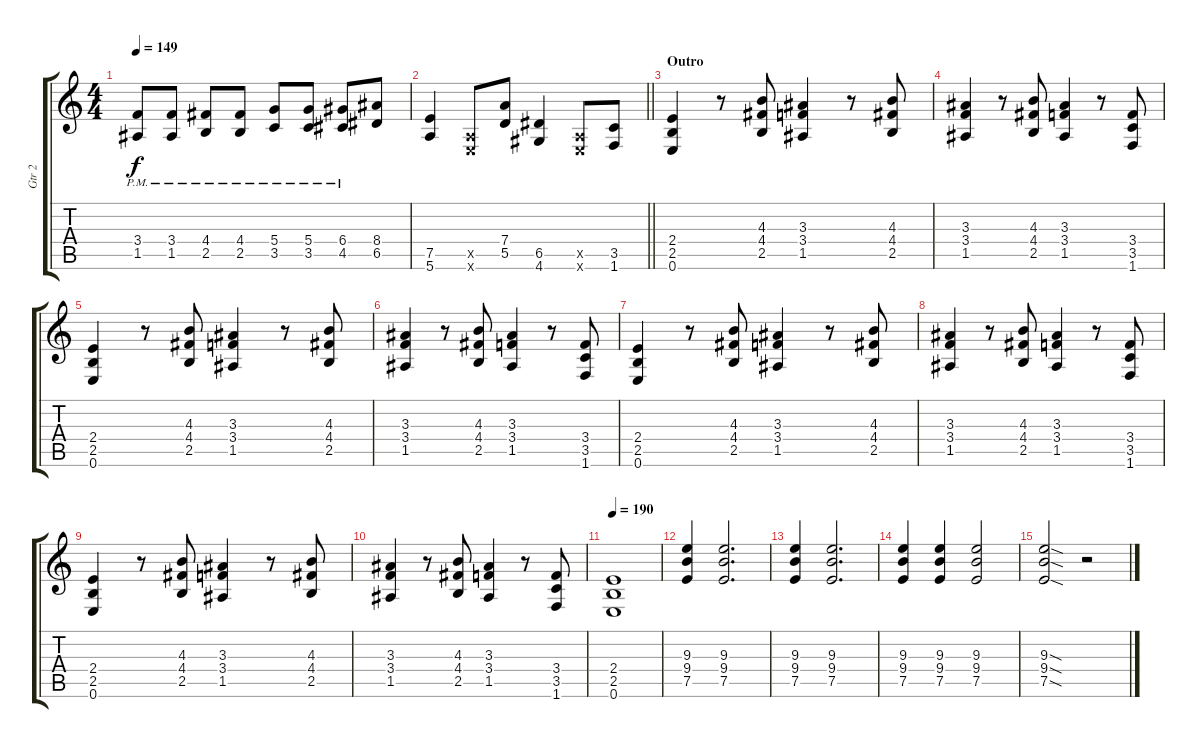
\track ("Gtr 2" "Gtr 2") {instrument distortionguitar}
\staff {score tabs}
\tuning (E4 B3 G3 D3 A2 E2) {hide}
\ts (4 4)
\tempo 149
\clef g2
\ks c
(3.4{pm} 1.5{pm}).8{dy f} (3.4{pm} 1.5{pm}).8 (4.4{pm} 2.5{pm}).8 (4.4{pm} 2.5{pm}).8 (5.4{pm} 3.5{pm}).8 (5.4{pm} 3.5{pm}).8 (6.4{pm} 4.5{pm}).8 (8.4 6.5).8 |
\barLineRight lightlight
(7.5 5.6).4 (0.5{x} 0.6{x}).8 (7.4 5.5).8 (6.5 4.6).4 (0.5{x} 0.6{x}).8 (3.5 1.6).8 |
\section ("" "Outro")
(2.4 2.5 0.6).4 r.8 (4.3 4.4 2.5).8 (3.3 3.4 1.5).4 r.8 (4.3 4.4 2.5).8 |
(3.3 3.4 1.5).4 r.8 (4.3 4.4 2.5).8 (3.3 3.4 1.5).4 r.8 (3.4 3.5 1.6).8 |
(2.4 2.5 0.6).4 r.8 (4.3 4.4 2.5).8 (3.3 3.4 1.5).4 r.8 (4.3 4.4 2.5).8 |
(3.3 3.4 1.5).4 r.8 (4.3 4.4 2.5).8 (3.3 3.4 1.5).4 r.8 (3.4 3.5 1.6).8 |
(2.4 2.5 0.6).4 r.8 (4.3 4.4 2.5).8 (3.3 3.4 1.5).4 r.8 (4.3 4.4 2.5).8 |
(3.3 3.4 1.5).4 r.8 (4.3 4.4 2.5).8 (3.3 3.4 1.5).4 r.8 (3.4 3.5 1.6).8 |
(2.4 2.5 0.6).4 r.8 (4.3 4.4 2.5).8 (3.3 3.4 1.5).4 r.8 (4.3 4.4 2.5).8 |
(3.3 3.4 1.5).4 r.8 (4.3 4.4 2.5).8 (3.3 3.4 1.5).4 r.8 (3.4 3.5 1.6).8 |
\tempo 190
(2.4 2.5 0.6).1 |
(9.3 9.4 7.5).4 (9.3 9.4 7.5).2{d} |
(9.3 9.4 7.5).4 (9.3 9.4 7.5).2{d} |
(9.3 9.4 7.5).4 (9.3 9.4 7.5).4 (9.3 9.4 7.5).2 |
(9.3{sod} 9.4{sod} 7.5{sod}).2 r.2
